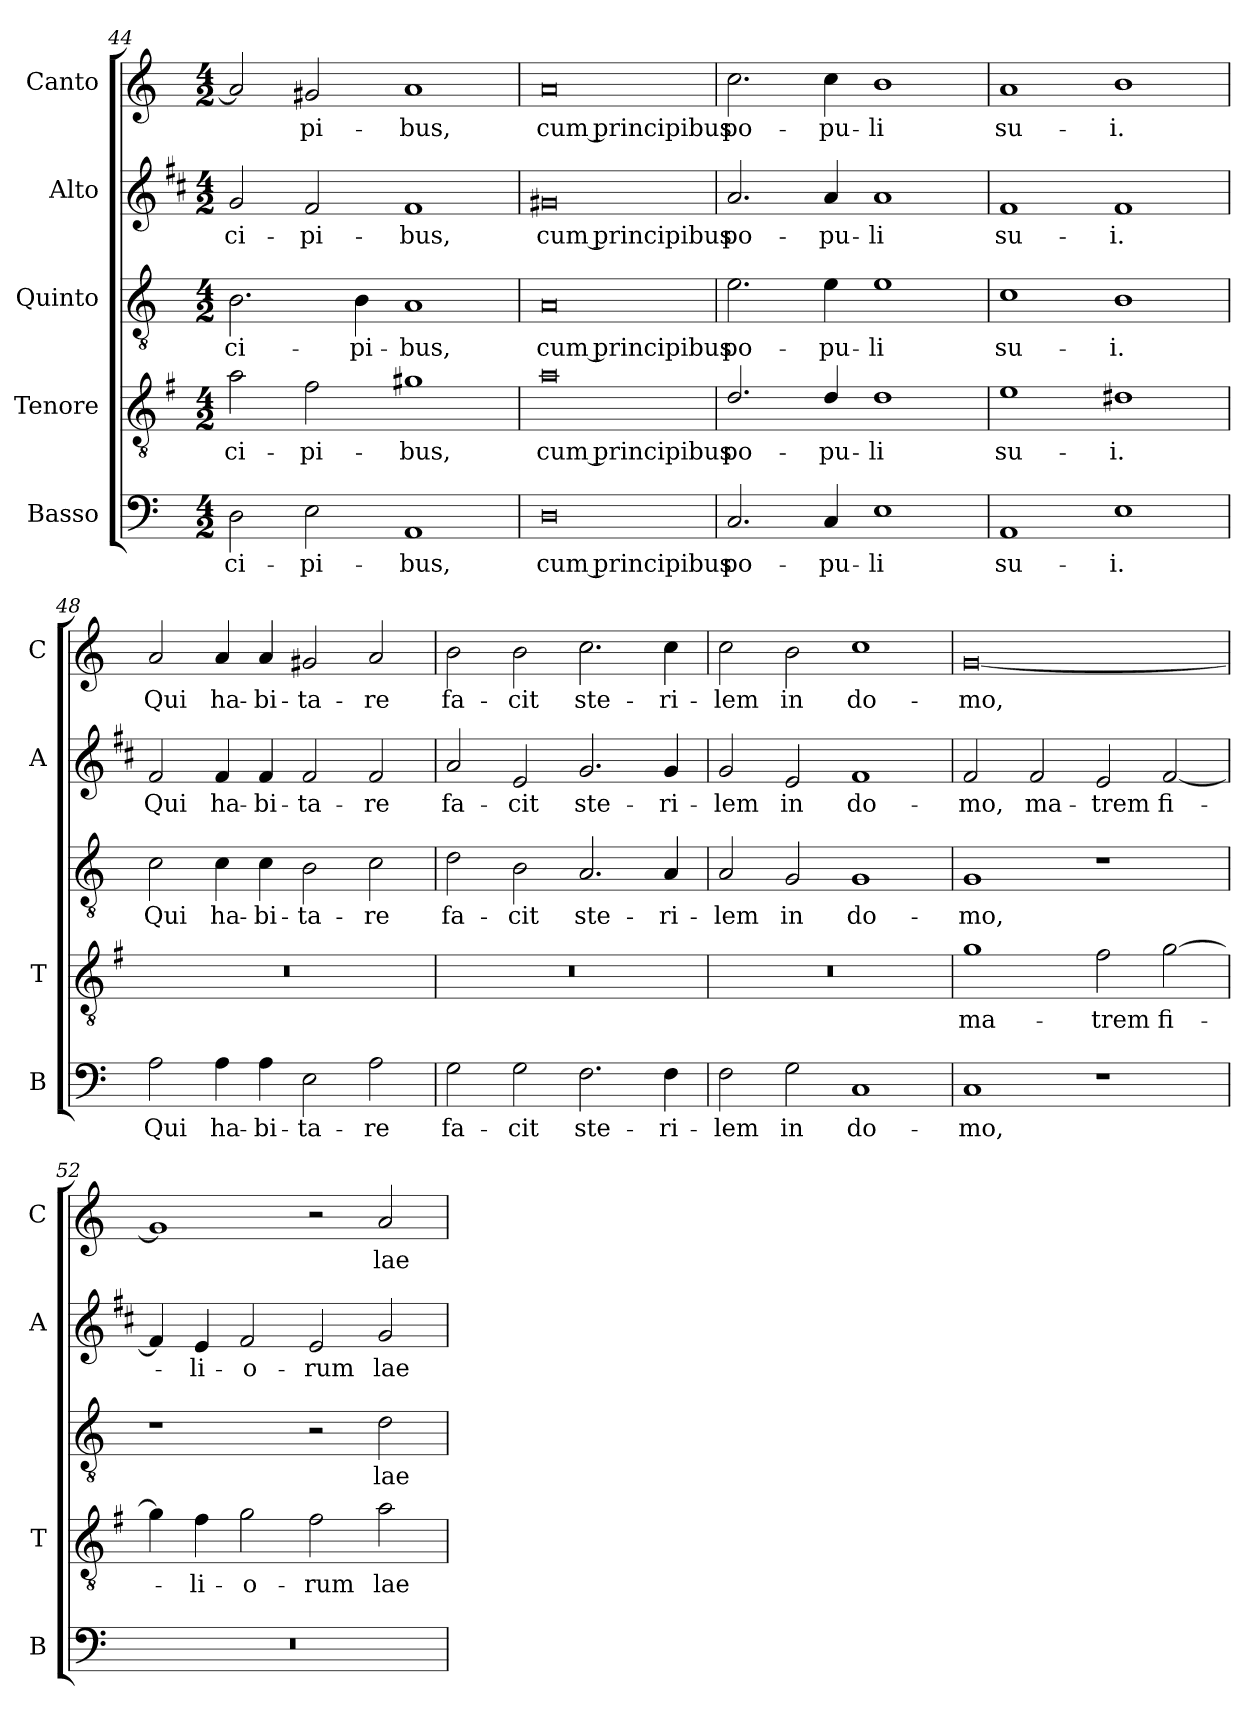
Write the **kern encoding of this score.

**kern	**text	**kern	**text	**kern	**text	**kern	**text	**kern	**text
*part5	*part5	*part4	*part4	*part3	*part3	*part2	*part2	*part1	*part1
*staff5	*staff5	*staff4	*staff4	*staff3	*staff3	*staff2	*staff2	*staff1	*staff1
*I"Basso	*	*I"Tenore	*	*I"Quinto	*	*I"Alto	*	*I"Canto	*
*I'B	*	*I'T	*	*	*	*I'A	*	*I'C	*
*clefF4	*	*clefGv2	*	*clefGv2	*	*clefG2	*	*clefG2	*
*	*	*ITrd4c7	*	*	*	*ITrd1c2	*	*	*
*k[]	*	*k[]	*	*k[]	*	*k[]	*	*k[]	*
*C:	*	*C:	*	*C:	*	*C:	*	*C:	*
*M4/2	*	*M4/2	*	*M4/2	*	*M4/2	*	*M4/2	*
=44	=44	=44	=44	=44	=44	=44	=44	=44	=44
!	!LO:LY:b	!	!LO:LY:b	!	!LO:LY:b	!	!LO:LY:b	!	!
2D\	-ci-	2d\	-ci-	2.B\	-ci-	2f/	-ci-	2a/]	.
!	!LO:LY:b	!	!LO:LY:b	!	!	!	!LO:LY:b	!	!LO:LY:b
2E\	-pi-	2B\	-pi-	.	.	2e/	-pi-	2g#X/	-pi-
!	!	!	!	!	!LO:LY:b	!	!	!	!
.	.	.	.	4B\	-pi-	.	.	.	.
!	!LO:LY:b	!	!LO:LY:b	!	!LO:LY:b	!	!LO:LY:b	!	!LO:LY:b
1AA	-bus,	1c#X	-bus,	1A	-bus,	1e	-bus,	1a	-bus,
=45	=45	=45	=45	=45	=45	=45	=45	=45	=45
!	!LO:LY:b	!	!LO:LY:b	!	!LO:LY:b	!	!LO:LY:b	!	!LO:LY:b
0D	cum principibus	0d	cum principibus	0A	cum principibus	0f#X	cum principibus	0a	cum principibus
=46	=46	=46	=46	=46	=46	=46	=46	=46	=46
!	!LO:LY:b	!	!LO:LY:b	!	!LO:LY:b	!	!LO:LY:b	!	!LO:LY:b
2.C/	po-	2.G/	po-	2.e\	po-	2.g/	po-	2.cc\	po-
!	!LO:LY:b	!	!LO:LY:b	!	!LO:LY:b	!	!LO:LY:b	!	!LO:LY:b
4C/	-pu-	4G/	-pu-	4e\	-pu-	4g/	-pu-	4cc\	-pu-
!	!LO:LY:b	!	!LO:LY:b	!	!LO:LY:b	!	!LO:LY:b	!	!LO:LY:b
1E	-li	1G	-li	1e	-li	1g	-li	1b	-li
=47	=47	=47	=47	=47	=47	=47	=47	=47	=47
!	!LO:LY:b	!	!LO:LY:b	!	!LO:LY:b	!	!LO:LY:b	!	!LO:LY:b
1AA	su-	1A	su-	1c	su-	1e	su-	1a	su-
!	!LO:LY:b	!	!LO:LY:b	!	!LO:LY:b	!	!LO:LY:b	!	!LO:LY:b
1E	-i.	1G#X	-i.	1B	-i.	1e	-i.	1b	-i.
!!LO:LB:g=z
=48	=48	=48	=48	=48	=48	=48	=48	=48	=48
!	!LO:LY:b	!	!	!	!LO:LY:b	!	!LO:LY:b	!	!LO:LY:b
2A\	Qui	0r	.	2c\	Qui	2e/	Qui	2a/	Qui
!	!LO:LY:b	!	!	!	!LO:LY:b	!	!LO:LY:b	!	!LO:LY:b
4A\	ha-	.	.	4c\	ha-	4e/	ha-	4a/	ha-
!	!LO:LY:b	!	!	!	!LO:LY:b	!	!LO:LY:b	!	!LO:LY:b
4A\	-bi-	.	.	4c\	-bi-	4e/	-bi-	4a/	-bi-
!	!LO:LY:b	!	!	!	!LO:LY:b	!	!LO:LY:b	!	!LO:LY:b
2E\	-ta-	.	.	2B\	-ta-	2e/	-ta-	2g#X/	-ta-
!	!LO:LY:b	!	!	!	!LO:LY:b	!	!LO:LY:b	!	!LO:LY:b
2A\	-re	.	.	2c\	-re	2e/	-re	2a/	-re
=49	=49	=49	=49	=49	=49	=49	=49	=49	=49
!	!LO:LY:b	!	!	!	!LO:LY:b	!	!LO:LY:b	!	!LO:LY:b
2G\	fa-	0r	.	2d\	fa-	2g/	fa-	2b\	fa-
!	!LO:LY:b	!	!	!	!LO:LY:b	!	!LO:LY:b	!	!LO:LY:b
2G\	-cit	.	.	2B\	-cit	2d/	-cit	2b\	-cit
!	!LO:LY:b	!	!	!	!LO:LY:b	!	!LO:LY:b	!	!LO:LY:b
2.F\	ste-	.	.	2.A/	ste-	2.f/	ste-	2.cc\	ste-
!	!LO:LY:b	!	!	!	!LO:LY:b	!	!LO:LY:b	!	!LO:LY:b
4F\	-ri-	.	.	4A/	-ri-	4f/	-ri-	4cc\	-ri-
=50	=50	=50	=50	=50	=50	=50	=50	=50	=50
!	!LO:LY:b	!	!	!	!LO:LY:b	!	!LO:LY:b	!	!LO:LY:b
2F\	-lem	0r	.	2A/	-lem	2f/	-lem	2cc\	-lem
!	!LO:LY:b	!	!	!	!LO:LY:b	!	!LO:LY:b	!	!LO:LY:b
2G\	in	.	.	2G/	in	2d/	in	2b\	in
!	!LO:LY:b	!	!	!	!LO:LY:b	!	!LO:LY:b	!	!LO:LY:b
1C	do-	.	.	1G	do-	1e	do-	1cc	do-
=51	=51	=51	=51	=51	=51	=51	=51	=51	=51
!	!LO:LY:b	!	!LO:LY:b	!	!LO:LY:b	!	!LO:LY:b	!	!LO:LY:b
1C	-mo,	1c	ma-	1G	-mo,	2e/	-mo,	[0g	-mo,
!	!	!	!	!	!	!	!LO:LY:b	!	!
.	.	.	.	.	.	2e/	ma-	.	.
!	!	!	!LO:LY:b	!	!	!	!LO:LY:b	!	!
1r	.	2B\	-trem	1r	.	2d/	-trem	.	.
!	!	!	!LO:LY:b	!	!	!	!LO:LY:b	!	!
.	.	[2c\	fi-	.	.	[2e/	fi-	.	.
=52	=52	=52	=52	=52	=52	=52	=52	=52	=52
0r	.	4c\]	.	1r	.	4e/]	.	1g]	.
!	!	!	!LO:LY:b	!	!	!	!LO:LY:b	!	!
.	.	4B\	-li-	.	.	4d/	-li-	.	.
!	!	!	!LO:LY:b	!	!	!	!LO:LY:b	!	!
.	.	2c\	-o-	.	.	2e/	-o-	.	.
!	!	!	!LO:LY:b	!	!	!	!LO:LY:b	!	!
.	.	2B\	-rum	2r	.	2d/	-rum	2r	.
!	!	!	!LO:LY:b	!	!LO:LY:b	!	!LO:LY:b	!	!LO:LY:b
.	.	2d\	lae-	2d\	lae-	2f/	lae-	2a/	lae-
=	=	=	=	=	=	=	=	=	=
*-	*-	*-	*-	*-	*-	*-	*-	*-	*-
